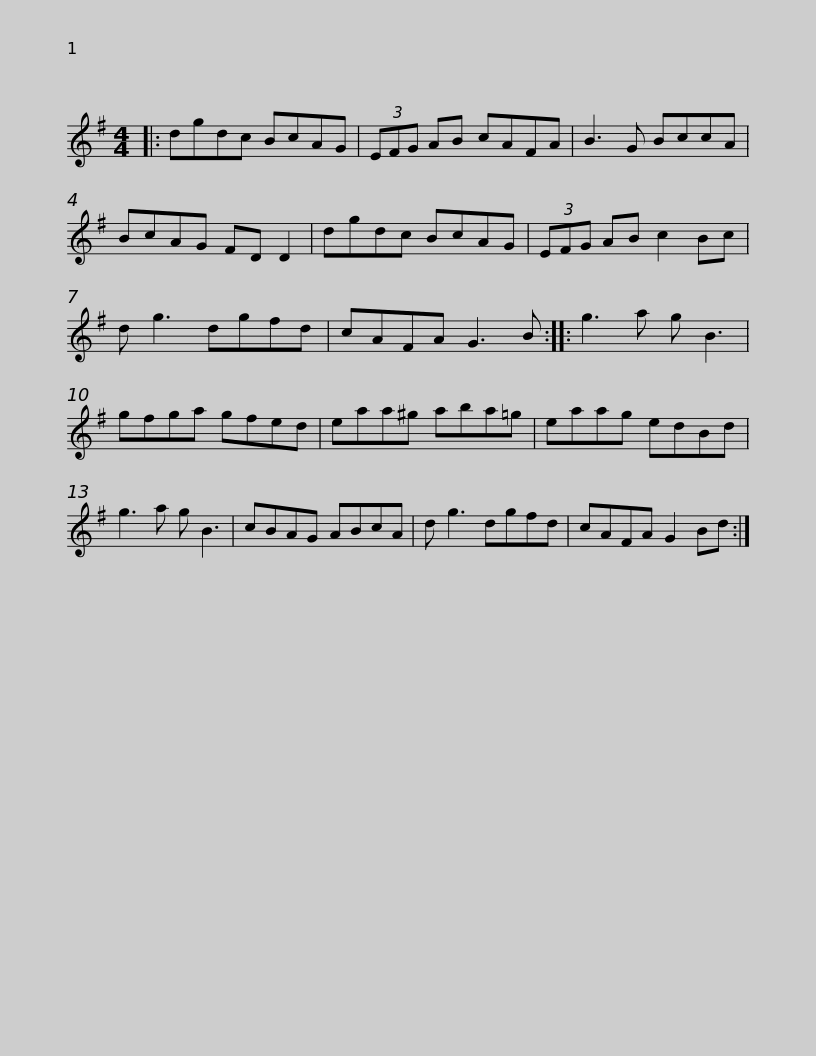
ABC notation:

X:1
L:1/8
M:4/4
I:linebreak $
K:G
V:1 treble
V:1
|: dgdc BcAG | (3EFG AB cAFA | B3 G BccA | BcAG FD D2 | dgdc BcAG |$ %5
 (3EFG AB c2 Bc | d g3 dgfd | cAFA G3 B :: g3 a g B3 | gfga gfed |$ %10
 eaa^g aba=g | eaag edBd | g3 a g B3 | cBAG ABcA | d g3 dgfd |$ %15
 cAFA G2 Bd :| %16
